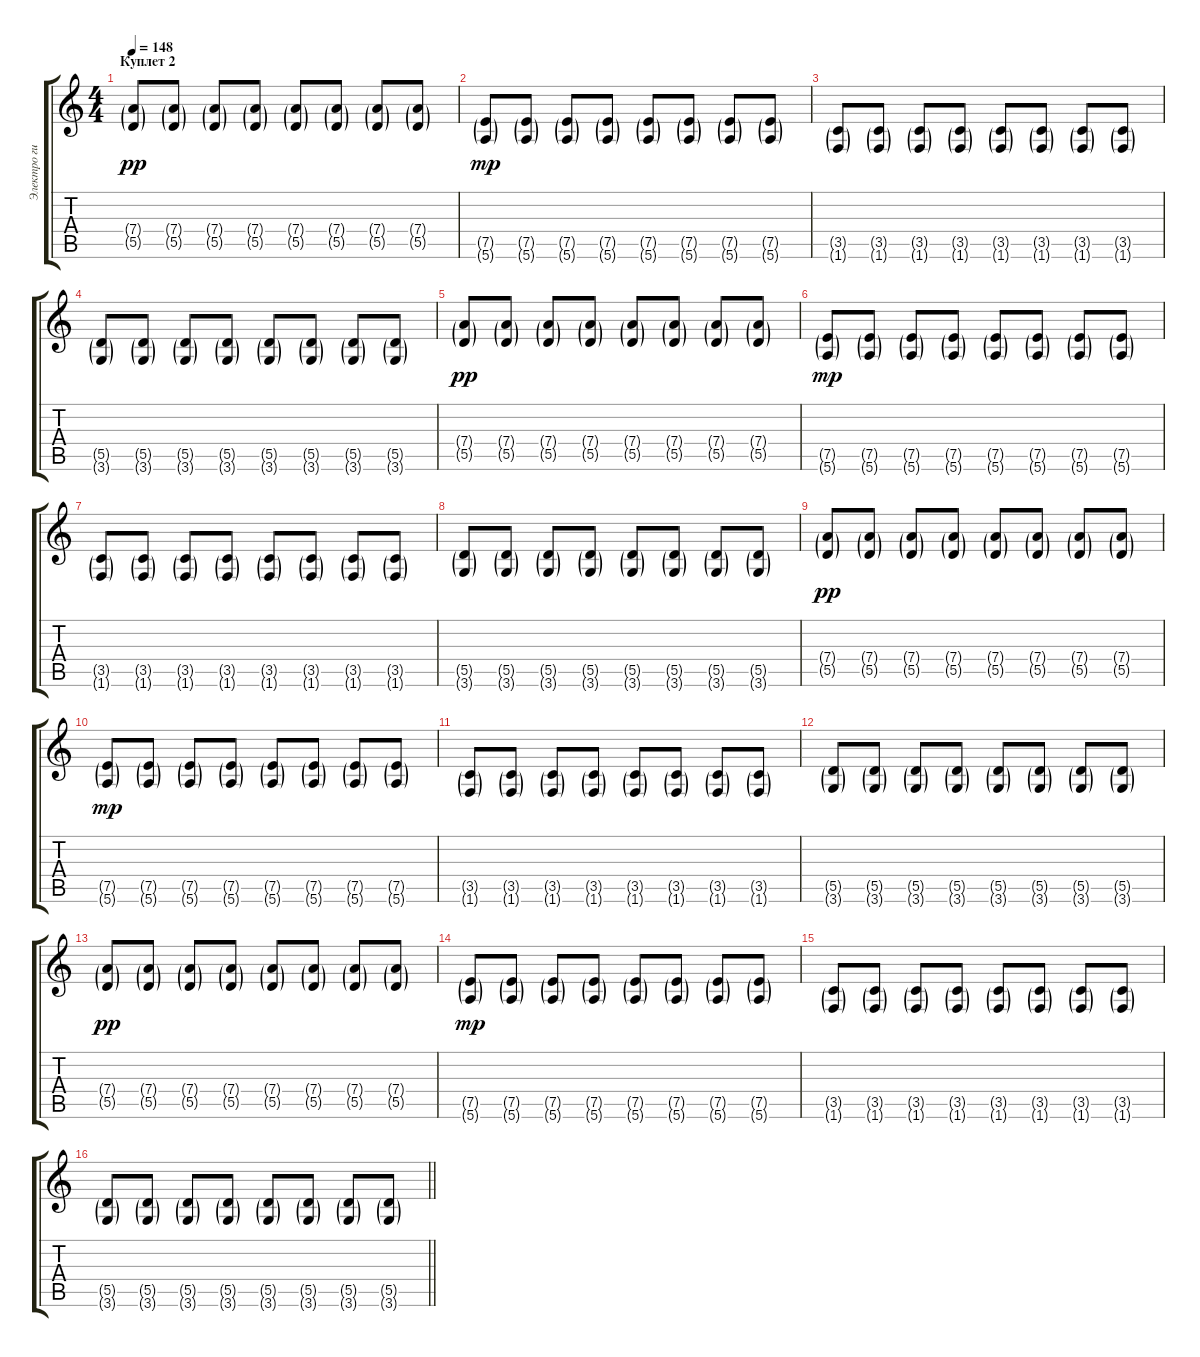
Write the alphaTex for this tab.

\track ("Электро гитара" "Электро ги") {instrument overdrivenguitar}
\staff {score tabs}
\tuning (E4 B3 G3 D3 A2 E2) {hide}
\ts (4 4)
\section ("" "Куплет 2")
\tempo 148
\clef g2
\ks c
(7.4{g} 5.5{g}).8{dy pp volume 11} (7.4{g} 5.5{g}).8 (7.4{g} 5.5{g}).8 (7.4{g} 5.5{g}).8 (7.4{g} 5.5{g}).8 (7.4{g} 5.5{g}).8 (7.4{g} 5.5{g}).8 (7.4{g} 5.5{g}).8 |
(7.5{g} 5.6{g}).8{dy mp} (7.5{g} 5.6{g}).8 (7.5{g} 5.6{g}).8 (7.5{g} 5.6{g}).8 (7.5{g} 5.6{g}).8 (7.5{g} 5.6{g}).8 (7.5{g} 5.6{g}).8 (7.5{g} 5.6{g}).8 |
(3.5{g} 1.6{g}).8 (3.5{g} 1.6{g}).8 (3.5{g} 1.6{g}).8 (3.5{g} 1.6{g}).8 (3.5{g} 1.6{g}).8 (3.5{g} 1.6{g}).8 (3.5{g} 1.6{g}).8 (3.5{g} 1.6{g}).8 |
(5.5{g} 3.6{g}).8 (5.5{g} 3.6{g}).8 (5.5{g} 3.6{g}).8 (5.5{g} 3.6{g}).8 (5.5{g} 3.6{g}).8 (5.5{g} 3.6{g}).8 (5.5{g} 3.6{g}).8 (5.5{g} 3.6{g}).8 |
(7.4{g} 5.5{g}).8{dy pp volume 11} (7.4{g} 5.5{g}).8 (7.4{g} 5.5{g}).8 (7.4{g} 5.5{g}).8 (7.4{g} 5.5{g}).8 (7.4{g} 5.5{g}).8 (7.4{g} 5.5{g}).8 (7.4{g} 5.5{g}).8 |
(7.5{g} 5.6{g}).8{dy mp} (7.5{g} 5.6{g}).8 (7.5{g} 5.6{g}).8 (7.5{g} 5.6{g}).8 (7.5{g} 5.6{g}).8 (7.5{g} 5.6{g}).8 (7.5{g} 5.6{g}).8 (7.5{g} 5.6{g}).8 |
(3.5{g} 1.6{g}).8 (3.5{g} 1.6{g}).8 (3.5{g} 1.6{g}).8 (3.5{g} 1.6{g}).8 (3.5{g} 1.6{g}).8 (3.5{g} 1.6{g}).8 (3.5{g} 1.6{g}).8 (3.5{g} 1.6{g}).8 |
(5.5{g} 3.6{g}).8 (5.5{g} 3.6{g}).8 (5.5{g} 3.6{g}).8 (5.5{g} 3.6{g}).8 (5.5{g} 3.6{g}).8 (5.5{g} 3.6{g}).8 (5.5{g} 3.6{g}).8 (5.5{g} 3.6{g}).8 |
(7.4{g} 5.5{g}).8{dy pp volume 11} (7.4{g} 5.5{g}).8 (7.4{g} 5.5{g}).8 (7.4{g} 5.5{g}).8 (7.4{g} 5.5{g}).8 (7.4{g} 5.5{g}).8 (7.4{g} 5.5{g}).8 (7.4{g} 5.5{g}).8 |
(7.5{g} 5.6{g}).8{dy mp} (7.5{g} 5.6{g}).8 (7.5{g} 5.6{g}).8 (7.5{g} 5.6{g}).8 (7.5{g} 5.6{g}).8 (7.5{g} 5.6{g}).8 (7.5{g} 5.6{g}).8 (7.5{g} 5.6{g}).8 |
(3.5{g} 1.6{g}).8 (3.5{g} 1.6{g}).8 (3.5{g} 1.6{g}).8 (3.5{g} 1.6{g}).8 (3.5{g} 1.6{g}).8 (3.5{g} 1.6{g}).8 (3.5{g} 1.6{g}).8 (3.5{g} 1.6{g}).8 |
(5.5{g} 3.6{g}).8 (5.5{g} 3.6{g}).8 (5.5{g} 3.6{g}).8 (5.5{g} 3.6{g}).8 (5.5{g} 3.6{g}).8 (5.5{g} 3.6{g}).8 (5.5{g} 3.6{g}).8 (5.5{g} 3.6{g}).8 |
(7.4{g} 5.5{g}).8{dy pp volume 11} (7.4{g} 5.5{g}).8 (7.4{g} 5.5{g}).8 (7.4{g} 5.5{g}).8 (7.4{g} 5.5{g}).8 (7.4{g} 5.5{g}).8 (7.4{g} 5.5{g}).8 (7.4{g} 5.5{g}).8 |
(7.5{g} 5.6{g}).8{dy mp} (7.5{g} 5.6{g}).8 (7.5{g} 5.6{g}).8 (7.5{g} 5.6{g}).8 (7.5{g} 5.6{g}).8 (7.5{g} 5.6{g}).8 (7.5{g} 5.6{g}).8 (7.5{g} 5.6{g}).8 |
(3.5{g} 1.6{g}).8 (3.5{g} 1.6{g}).8 (3.5{g} 1.6{g}).8 (3.5{g} 1.6{g}).8 (3.5{g} 1.6{g}).8 (3.5{g} 1.6{g}).8 (3.5{g} 1.6{g}).8 (3.5{g} 1.6{g}).8 |
\barLineRight lightlight
(5.5{g} 3.6{g}).8 (5.5{g} 3.6{g}).8 (5.5{g} 3.6{g}).8 (5.5{g} 3.6{g}).8 (5.5{g} 3.6{g}).8 (5.5{g} 3.6{g}).8 (5.5{g} 3.6{g}).8 (5.5{g} 3.6{g}).8
